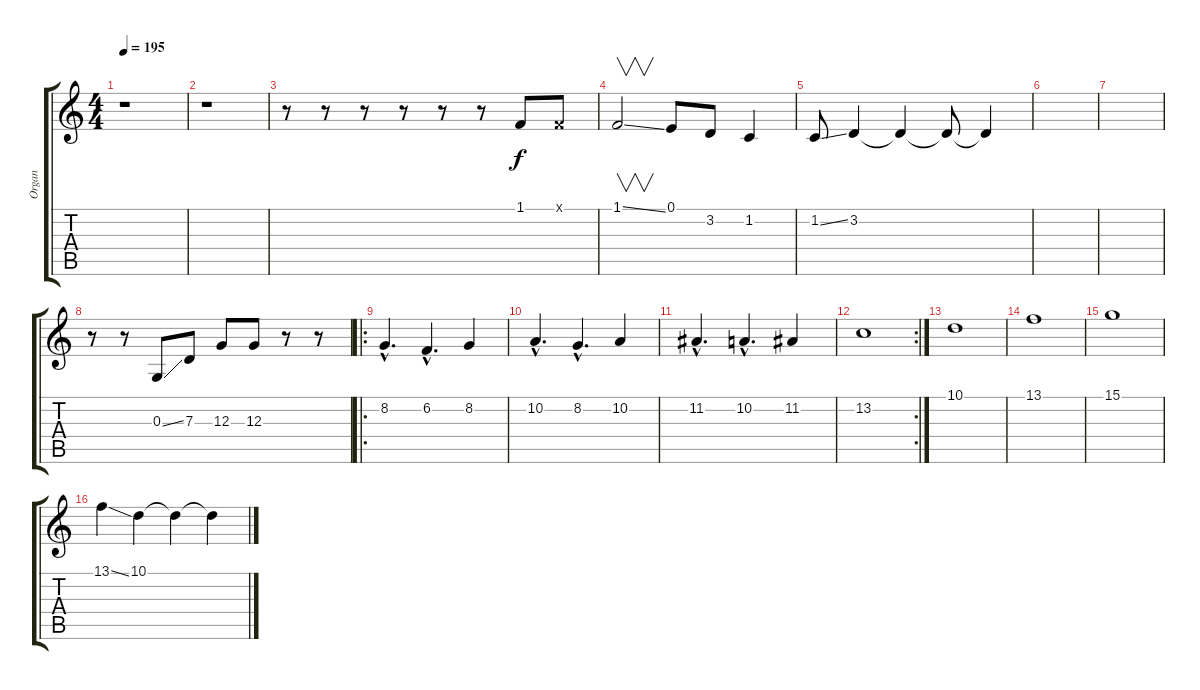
\track ("Organ" "Organ") {instrument drawbarorgan}
\staff {score tabs}
\tuning (E4 B3 G3 D3 A2 E2) {hide}
\ts (4 4)
\tempo 195
\clef g2
\ks c
r.1{dy f} |
r.1 |
r.8 r.8 r.8 r.8 r.8 r.8 1.1.8 1.1{x}.8 |
1.1{ss}.2{v} 0.1.8 3.2.8 1.2.4 |
1.2{ss}.8 3.2.4 3.2{t}.4 3.2{t}.8 3.2{t}.4 |
|
|
r.8 r.8 0.3{ss}.8 7.3.8 12.3.8 12.3.8 r.8 r.8 |
\ro
8.2{hac}.4{d} 6.2{hac}.4{d} 8.2.4 |
10.2{hac}.4{d} 8.2{hac}.4{d} 10.2.4 |
11.2{hac}.4{d} 10.2{hac}.4{d} 11.2.4 |
\rc 2
13.2.1 |
10.1.1 |
13.1.1 |
15.1.1 |
13.1{ss}.4 10.1.4 10.1{t}.4 10.1{t}.4
